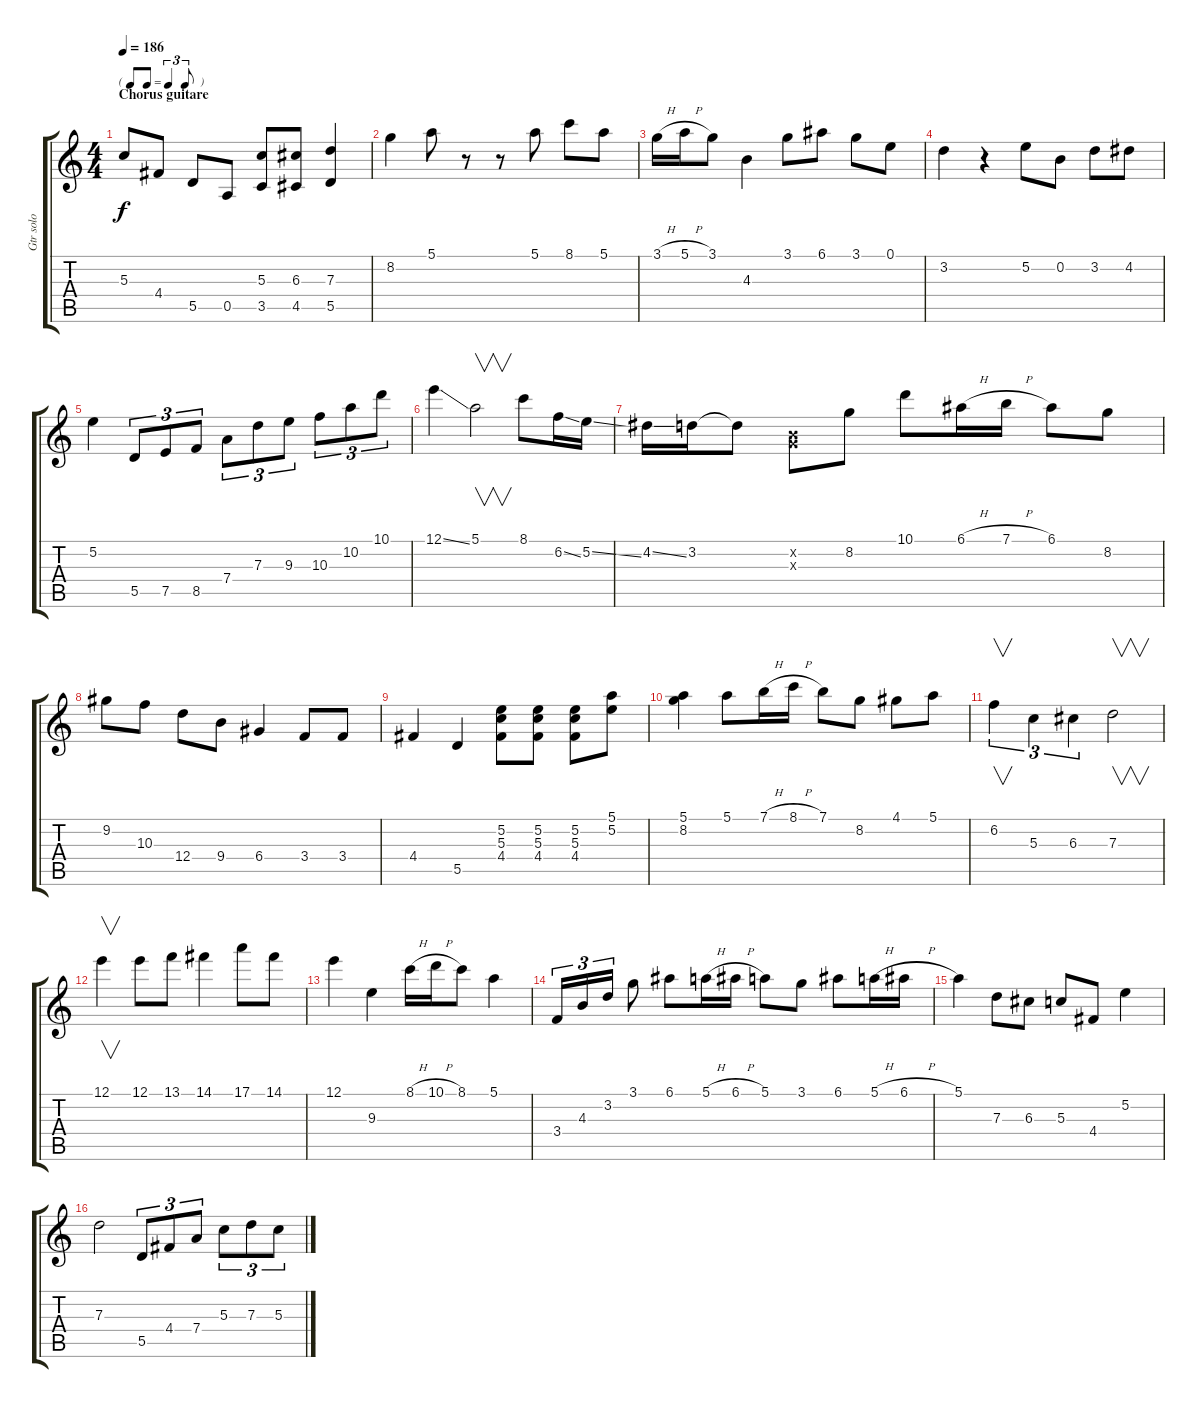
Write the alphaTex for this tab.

\track ("Gtr solo" "Gtr solo") {instrument acousticguitarsteel}
\staff {score tabs}
\tuning (E4 B3 G3 D3 A2 E2) {hide}
\ts (4 4)
\tf triplet8th
\section ("" "Chorus guitare")
\tempo 186
\clef g2
\ks c
5.3.8{dy f} 4.4.8 5.5.8 0.5.8 (5.3 3.5).8 (6.3 4.5).8 (7.3 5.5).4 |
8.2.4 5.1.8 r.8 r.8 5.1.8 8.1.8 5.1.8 |
3.1{h}.16 5.1{h}.16 3.1.8 4.3.4 3.1.8 6.1.8 3.1.8 0.1.8 |
3.2.4 r.4 5.2.8 0.2.8 3.2.8 4.2.8 |
5.2.4 5.5.8{tu (3 2)} 7.5.8{tu (3 2)} 8.5.8{tu (3 2)} 7.4.8{tu (3 2)} 7.3.8{tu (3 2)} 9.3.8{tu (3 2)} 10.3.8{tu (3 2)} 10.2.8{tu (3 2)} 10.1.8{tu (3 2)} |
12.1{ss}.4 5.1.2{v} 8.1.8 6.2{ss}.16 5.2{ss}.16 |
4.2{ss}.16 3.2.16 3.2{t}.8 (0.2{x} 0.3{x}).8 8.2.8 10.1.8 6.1{h}.16 7.1{h}.16 6.1.8 8.2.8 |
9.2.8 10.3.8 12.4.8 9.4.8 6.4.4 3.4.8 3.4.8 |
4.4.4 5.5.4 (5.2 5.3 4.4).8 (5.2 5.3 4.4).8 (5.2 5.3 4.4).8 (5.1 5.2).8 |
(5.1 8.2).4 5.1.8 7.1{h}.16 8.1{h}.16 7.1.8 8.2.8 4.1.8 5.1.8 |
6.2.4{v tu (3 2)} 5.3.4{tu (3 2)} 6.3.4{tu (3 2)} 7.3.2{v} |
12.1.4{v} 12.1.8 13.1.8 14.1.4 17.1.8 14.1.8 |
12.1.4 9.3.4 8.1{h}.16 10.1{h}.16 8.1.8 5.1.4 |
3.4.16{tu (3 2)} 4.3.16{tu (3 2)} 3.2.16{tu (3 2)} 3.1.8 6.1.8 5.1{h}.16 6.1{h}.16 5.1.8 3.1.8 6.1.8 5.1{h}.16 6.1{h}.16 |
5.1.4 7.3.8 6.3.8 5.3.8 4.4.8 5.2.4 |
7.3.2 5.5.8{tu (3 2)} 4.4.8{tu (3 2)} 7.4.8{tu (3 2)} 5.3.8{tu (3 2)} 7.3.8{tu (3 2)} 5.3.8{tu (3 2)}
